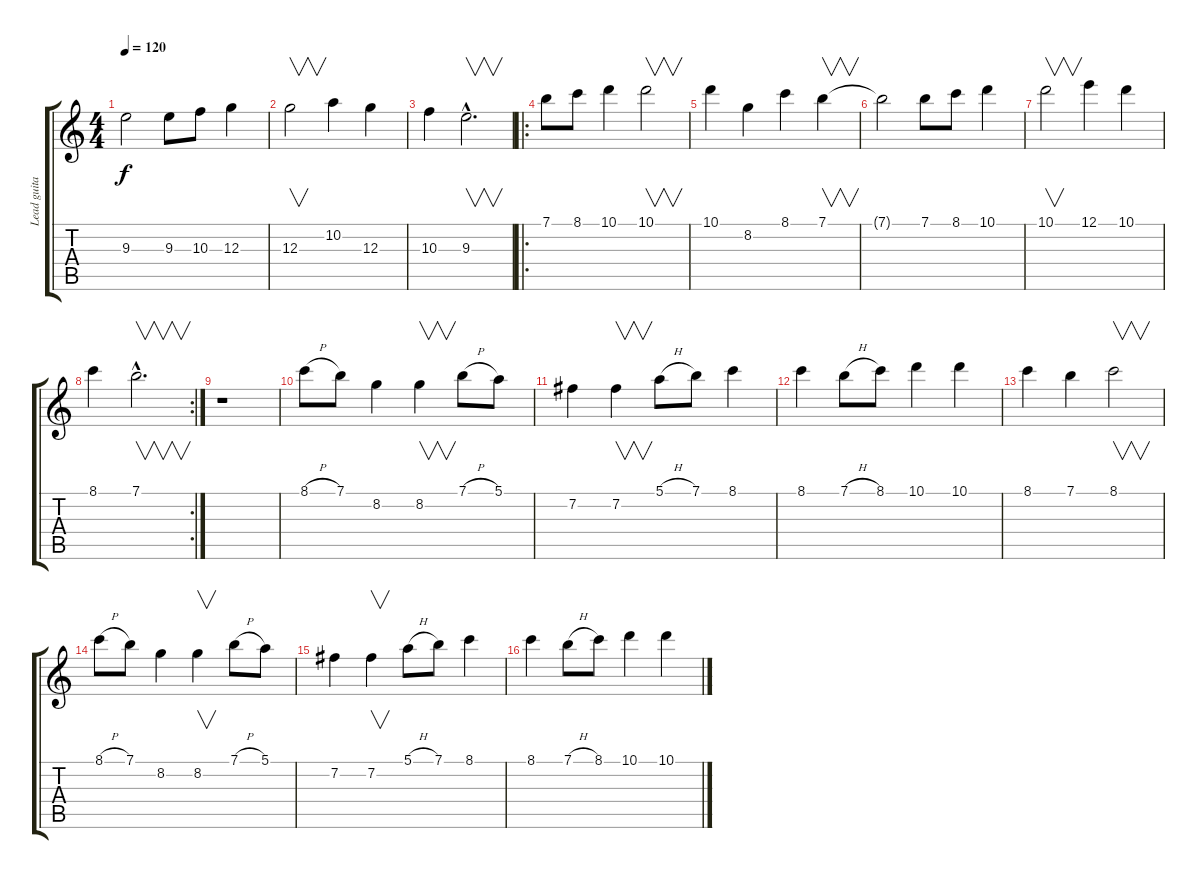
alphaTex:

\track ("Lead guitar" "Lead guita") {instrument distortionguitar}
\staff {score tabs}
\tuning (E4 B3 G3 D3 A2 E2) {hide}
\ts (4 4)
\tempo 120
\clef g2
\ks c
9.3{t}.2{dy f} 9.3.8 10.3.8 12.3.4 |
12.3.2{v} 10.2.4 12.3.4 |
10.3.4 9.3{hac}.2{v d} |
\ro
7.1.8 8.1.8 10.1.4 10.1.2{v} |
10.1.4 8.2.4 8.1.4 7.1.4{v} |
7.1{t}.2 7.1.8 8.1.8 10.1.4 |
10.1.2{v} 12.1.4 10.1.4 |
\rc 2
8.1.4 7.1{hac}.2{v d} |
r.1 |
8.1{h}.8 7.1.8 8.2.4 8.2.4{v} 7.1{h}.8 5.1.8 |
7.2.4 7.2.4{v} 5.1{h}.8 7.1.8 8.1.4 |
8.1.4 7.1{h}.8 8.1.8 10.1.4 10.1.4 |
8.1.4 7.1.4 8.1.2{v} |
8.1{h}.8 7.1.8 8.2.4 8.2.4{v} 7.1{h}.8 5.1.8 |
7.2.4 7.2.4{v} 5.1{h}.8 7.1.8 8.1.4 |
8.1.4 7.1{h}.8 8.1.8 10.1.4 10.1.4
